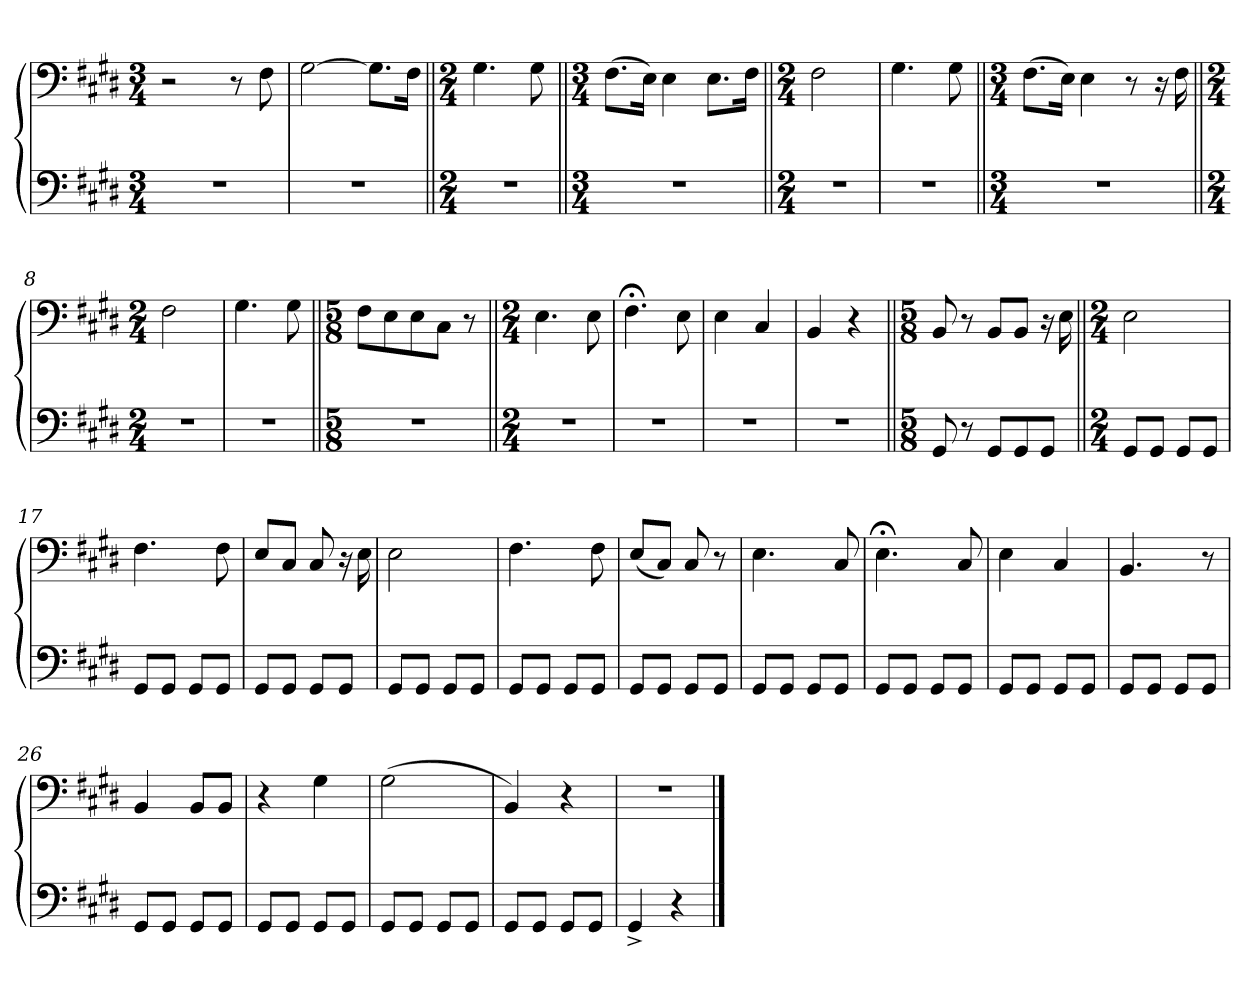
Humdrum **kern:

**kern	**kern
*part1	*part1
*staff2	*staff1
*clefF4	*clefF4
*k[f#c#g#d#]	*k[f#c#g#d#]
*M3/4	*M3/4
=1	=1
2.r	2r
.	8r
.	8F#\
=2	=2
2.r	[2G#\
.	8.G#\L]
.	16F#\Jk
=3||	=3||
*M2/4	*M2/4
2r	4.G#\
.	8G#\
=4||	=4||
*M3/4	*M3/4
2.r	(8.F#\L
.	16E\Jk)
.	4E\
.	8.E\L
.	16F#\Jk
=5||	=5||
*M2/4	*M2/4
2r	2F#\
=6	=6
2r	4.G#\
.	8G#\
=7||	=7||
*M3/4	*M3/4
2.r	(8.F#\L
.	16E\Jk)
.	4E\
.	8r
.	16r
.	16F#\
=8||	=8||
*M2/4	*M2/4
2r	2F#\
=9	=9
2r	4.G#\
.	8G#\
=10||	=10||
*M5/8	*M5/8
3...r	8F#\L
.	8E\
.	8E\
.	8C#\J
.	8r
=11||	=11||
*M2/4	*M2/4
2r	4.E\
.	8E\
=12	=12
2r	4.F#;<\
.	8E\
=13	=13
2r	4E\
.	4C#/
=14	=14
2r	4BB/
.	4r
=15||	=15||
*M5/8	*M5/8
8GG#/	8BB/
8r	8r
8GG#/L	8BB/L
8GG#/	8BB/J
8GG#/J	16r
.	16E\
=16||	=16||
*M2/4	*M2/4
8GG#/L	2E\
8GG#/J	.
8GG#/L	.
8GG#/J	.
=17	=17
8GG#/L	4.F#\
8GG#/J	.
8GG#/L	.
8GG#/J	8F#\
=18	=18
8GG#/L	8E/L
8GG#/J	8C#/J
8GG#/L	8C#/
8GG#/J	16r
.	16E\
=19	=19
8GG#/L	2E\
8GG#/J	.
8GG#/L	.
8GG#/J	.
=20	=20
8GG#/L	4.F#\
8GG#/J	.
8GG#/L	.
8GG#/J	8F#\
=21	=21
8GG#/L	(8E/L
8GG#/J	8C#/J)
8GG#/L	8C#/
8GG#/J	8r
=22	=22
8GG#/L	4.E\
8GG#/J	.
8GG#/L	.
8GG#/J	8C#/
=23	=23
8GG#/L	4.E;<\
8GG#/J	.
8GG#/L	.
8GG#/J	8C#/
=24	=24
8GG#/L	4E\
8GG#/J	.
8GG#/L	4C#/
8GG#/J	.
=25	=25
8GG#/L	4.BB/
8GG#/J	.
8GG#/L	.
8GG#/J	8r
=26	=26
8GG#/L	4BB/
8GG#/J	.
8GG#/L	8BB/L
8GG#/J	8BB/J
=27	=27
8GG#/L	4r
8GG#/J	.
8GG#/L	4G#\
8GG#/J	.
=28	=28
8GG#/L	(2G#\
8GG#/J	.
8GG#/L	.
8GG#/J	.
=29	=29
8GG#/L	4BB/)
8GG#/J	.
8GG#/L	4r
8GG#/J	.
=30	=30
4GG#^/	2r
4r	.
==	==
*-	*-
